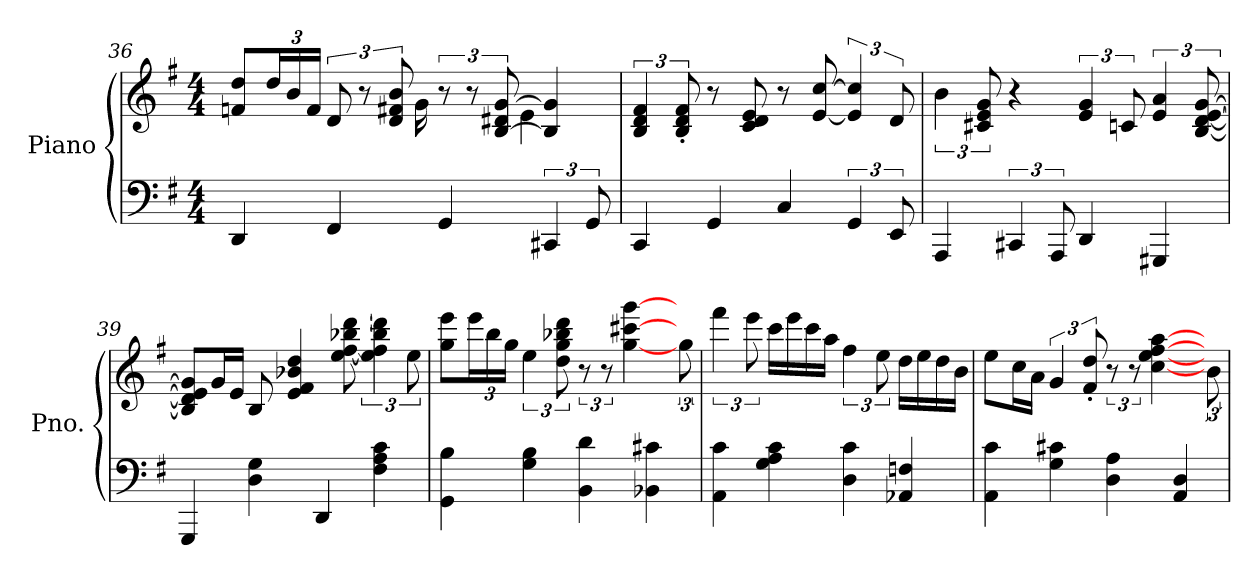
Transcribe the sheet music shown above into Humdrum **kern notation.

**kern	**kern
*part1	*part1
*staff2	*staff1
*I"Piano	*
*I'Pno.	*
*clefF4	*clefG2
*k[f#]	*k[f#]
*M4/4	*M4/4
=36	=36
*	*^
4DD/	8fn/ 8dd/L	4..ryy
*	*Xbrackettup	*
.	24dd/L	.
.	24b/	.
.	24f/JJ	.
*	*brackettup	*
4FF#/	12d/	.
.	12r	.
.	12d/ 12f#X/ 12b/	.
.	.	16g\
4GG/	12r	8.ryy
.	12r	.
.	[12B/ 12d#X/ [12g/	.
.	.	4e\
6CC#X/	4B/] 4g/]	.
12GG/	.	.
.	.	16ryy
*	*v	*v
!!LO:LB:g=z
=37	=37
4CC/	6B/ 6d/ 6f#/
.	12B/' 12d/' 12f#/'
4GG/	8r
.	8c/ 8d/ 8e/
4C/	8r
.	[8e/ [8cc/
6GG/	6e/] 6cc/]
12EE/	12d/
=38	=38
4AAA/	6b\
.	12c#X/ 12e/ 12g/
6CC#X/	4r
12AAA/	.
4DD/	6e/ 6g/
.	12cn/
4GGG#X/	6e/ 6a/
.	[12B/ [12d/ [12e/ [12g/
=39	=39
4GGG/	8B/] 8d/] 8e/] 8g/]L
.	16g/L
.	16e/JJ
4D\ 4G\	8B/
.	4e/ 4f#/ 4b-X/ 4dd/
4DD/	.
.	[8ee\ [8ff#\ [8bb-X\ [8ddd\
4F#\ 4A\ 4c\	6ee\] 6ff#\] 6bb-\] 6ddd\]
.	12ee\
!!LO:LB:g=z
=40	=40
4GG\ 4B\	8gg\ 8eee\L
*	*Xbrackettup
.	24eee\L
.	24bb\
.	24gg\JJ
*	*brackettup
4G\ 4B\	6ee\
.	12dd\ 12gg\ 12bb-X\ 12ddd\
4BB\ 4d\	12r
.	12r
.	[4gg\ [4ccc#X\ [4ggg\
4BB-X\ 4c#X\	.
.	12gg\
=41	=41
4AA\ 4c\	6fff#\
.	12eee\
4G\ 4A\ 4c\	16ccc\LL
.	16eee\
.	16ccc\
.	16aa\JJ
4D\ 4c\	6ff#\
.	12ee\
4AA-X/ 4Fn/	16dd\LL
.	16ee\
.	16dd\
.	16b\JJ
=42	=42
4AA\ 4c\	8ee\L
.	16cc\L
.	16a\JJ
4G\ 4c#X\	6g/
.	12f#/' 12dd/'
4D\ 4A\	12r
.	12r
.	[4cc\ [4ee\ [4ff#\ [4aa\
4AA/ 4D/	.
.	12b\
=	=
*-	*-
